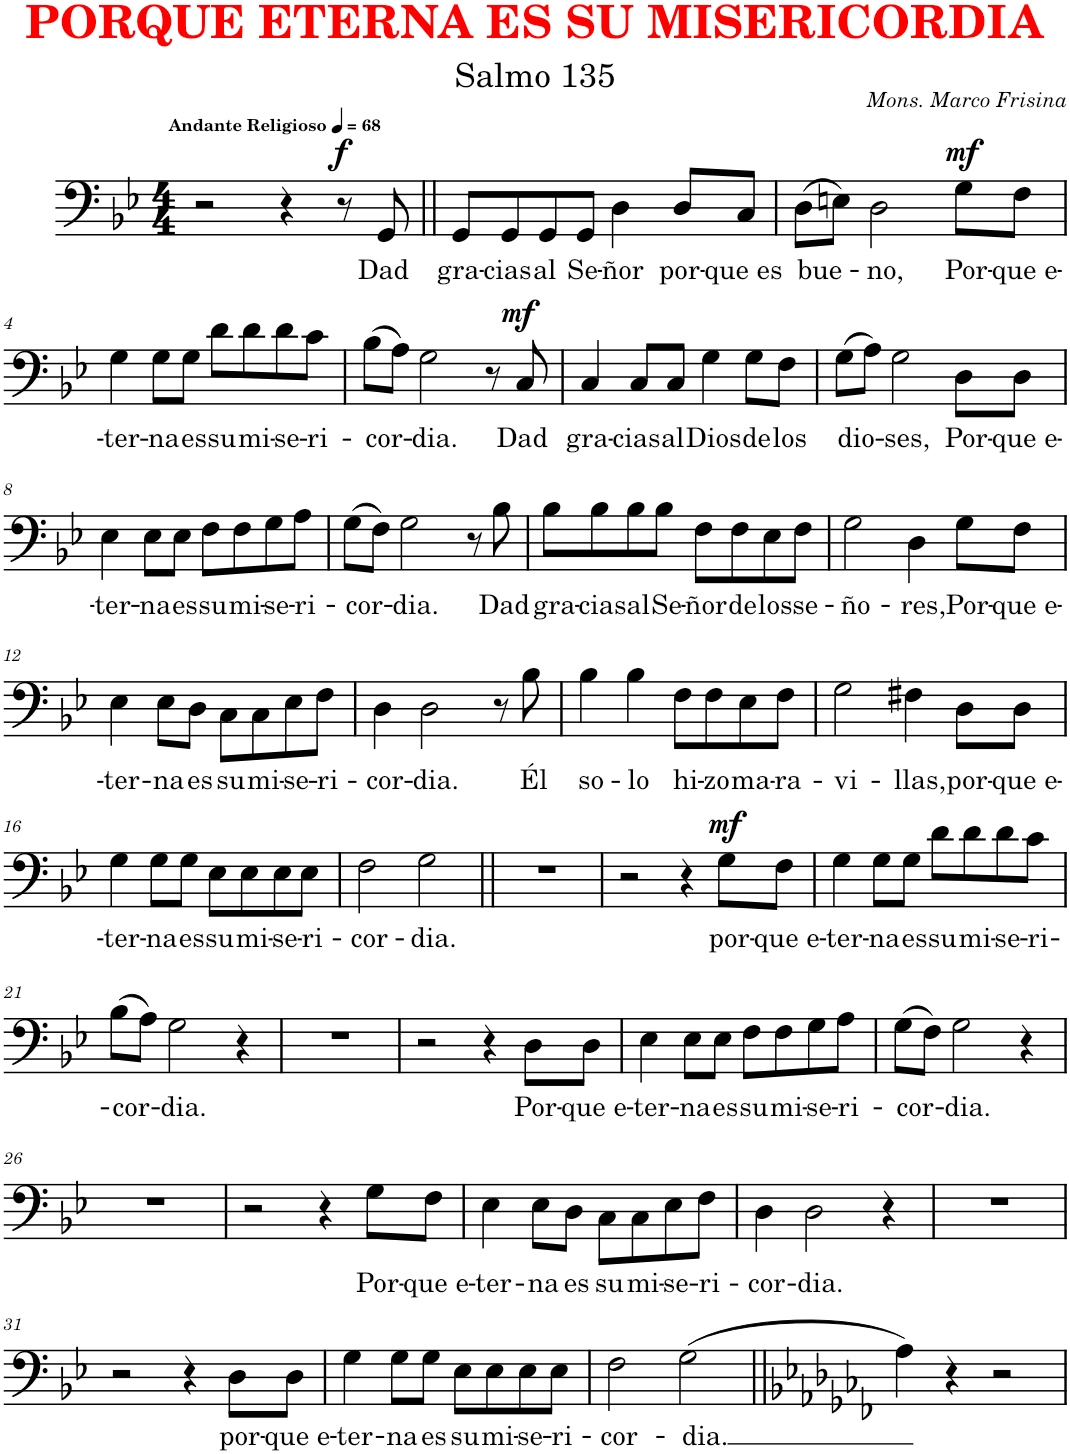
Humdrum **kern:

**kern	**kern	**kern	**text	**dynam	**kern	**text	**dynam	**kern	**text	**dynam	**kern	**text	**dynam	**kern	**text	**dynam	**kern	**text	**dynam	**kern	**text	**dynam
*part8	*part8	*part7	*part7	*part7	*part6	*part6	*part6	*part5	*part5	*part5	*part4	*part4	*part4	*part3	*part3	*part3	*part2	*part2	*part2	*part1	*part1	*part1
*staff9	*staff8	*staff7	*staff7	*staff7	*staff6	*staff6	*staff6	*staff5	*staff5	*staff5	*staff4	*staff4	*staff4	*staff3	*staff3	*staff3	*staff2	*staff2	*staff2	*staff1	*staff1	*staff1
*I"Órgano	*	*I"Bajo	*	*	*I"Bajo	*	*	*I"Tenor	*	*	*I"Alto	*	*	*I"Soprano	*	*	*I"Bajo Solista	*	*	*I"Tenor Solista	*	*
*	*	*I'B.	*	*	*I'B.	*	*	*I'T.	*	*	*I'A.	*	*	*I'S.	*	*	*I'BS.	*	*	*I'TS.	*	*
*stria5	*stria5	*stria5	*	*	*stria5	*	*	*stria5	*	*	*stria5	*	*	*stria5	*	*	*stria5	*	*	*stria5	*	*
*clefF4	*clefG2	*clefF4	*	*	*clefF4	*	*	*clefGv2	*	*	*clefG2	*	*	*clefG2	*	*	*clefF4	*	*	*clefGv2	*	*
*k[b-e-]	*k[b-e-]	*k[b-e-]	*	*	*k[b-e-]	*	*	*k[b-e-]	*	*	*k[b-e-]	*	*	*k[b-e-]	*	*	*k[b-e-]	*	*	*k[b-e-]	*	*
*M4/4	*M4/4	*M4/4	*	*	*M4/4	*	*	*M4/4	*	*	*M4/4	*	*	*M4/4	*	*	*M4/4	*	*	*M4/4	*	*
=1	=1	=1	=1	=1	=1	=1	=1	=1	=1	=1	=1	=1	=1	=1	=1	=1	=1	=1	=1	=1	=1	=1
[1GG [1D	[1G [1B-	2r	.	.	2r	.	.	1r	.	.	1r	.	.	1r	.	.	1r	.	.	1r	.	.
.	.	4r	.	.	4r	.	.	.	.	.	.	.	.	.	.	.	.	.	.	.	.	.
!	!	!	!	!LO:DY:b	!	!	!LO:DY:a	!	!	!	!	!	!	!	!	!	!	!	!	!	!	!
.	.	8r	.	f	8r	.	f	.	.	.	.	.	.	.	.	.	.	.	.	.	.	.
!	!	!	!	!	!	!LO:LY:b	!	!	!	!	!	!	!	!	!	!	!	!	!	!	!	!
.	.	8GG	Dad	.	8GG/	Dad	.	.	.	.	.	.	.	.	.	.	.	.	.	.	.	.
=2||	=2||	=2||	=2||	=2||	=2||	=2||	=2||	=2||	=2||	=2||	=2||	=2||	=2||	=2||	=2||	=2||	=2||	=2||	=2||	=2||	=2||	=2||
!	!	!	!	!	!	!LO:LY:b	!	!	!	!	!	!	!	!	!	!	!	!	!	!	!	!
1GG] 1D_	2G] 2B-]	8GG/L	gra-	.	8GG/L	gra-	.	1r	.	.	1r	.	.	1r	.	.	1r	.	.	1r	.	.
!	!	!	!	!	!	!LO:LY:b	!	!	!	!	!	!	!	!	!	!	!	!	!	!	!	!
.	.	8GG/J	-cias	.	8GG/	-cias	.	.	.	.	.	.	.	.	.	.	.	.	.	.	.	.
!	!	!	!	!	!	!LO:LY:b	!	!	!	!	!	!	!	!	!	!	!	!	!	!	!	!
.	.	8GG/L	al	.	8GG/	al	.	.	.	.	.	.	.	.	.	.	.	.	.	.	.	.
!	!	!	!	!	!	!LO:LY:b	!	!	!	!	!	!	!	!	!	!	!	!	!	!	!	!
.	.	8GG/J	Se-	.	8GG/J	Se-	.	.	.	.	.	.	.	.	.	.	.	.	.	.	.	.
!	!	!	!	!	!	!LO:LY:b	!	!	!	!	!	!	!	!	!	!	!	!	!	!	!	!
.	2B- 2d	4D	-ñor	.	4D\	-ñor	.	.	.	.	.	.	.	.	.	.	.	.	.	.	.	.
!	!	!	!	!	!	!LO:LY:b	!	!	!	!	!	!	!	!	!	!	!	!	!	!	!	!
.	.	8D/L	por-	.	8D/L	por-	.	.	.	.	.	.	.	.	.	.	.	.	.	.	.	.
!	!	!	!	!	!	!LO:LY:b	!	!	!	!	!	!	!	!	!	!	!	!	!	!	!	!
.	.	8C/J	-que es	.	8C/J	-que es	.	.	.	.	.	.	.	.	.	.	.	.	.	.	.	.
=3	=3	=3	=3	=3	=3	=3	=3	=3	=3	=3	=3	=3	=3	=3	=3	=3	=3	=3	=3	=3	=3	=3
*	*^	*	*	*	*	*	*	*	*	*	*	*	*	*	*	*	*	*	*	*	*	*
!	!	!	!	!	!	!	!LO:LY:b	!	!	!	!	!	!	!	!	!	!	!	!	!	!	!	!
1FF 1D_	1A 1d	2d	(8D\L	bue-	.	(8D\L	bue-	.	2r	.	.	2r	.	.	2r	.	.	1r	.	.	1r	.	.
.	.	.	8En\J)	.	.	8En\J)	.	.	.	.	.	.	.	.	.	.	.	.	.	.	.	.	.
!	!	!	!	!	!	!	!LO:LY:b	!	!	!	!	!	!	!	!	!	!	!	!	!	!	!	!
.	.	.	2D	-no,	.	2D\	-no,	.	.	.	.	.	.	.	.	.	.	.	.	.	.	.	.
.	.	2f	.	.	.	.	.	.	4r	.	.	4r	.	.	4r	.	.	.	.	.	.	.	.
!	!	!	!	!	!LO:DY:b	!	!LO:LY:b	!LO:DY:a	!	!	!LO:DY:b	!	!	!LO:DY:b	!	!	!LO:DY:b	!	!	!	!	!	!
.	.	.	8G\L	Por-	mf	8G\L	Por-	mf	8G/L	Por-	mf	8d/L	Por-	mf	8d/L	Por-	mf	.	.	.	.	.	.
!	!	!	!	!	!	!	!LO:LY:b	!	!	!	!	!	!	!	!	!	!	!	!	!	!	!	!
.	.	.	8F\J	-que e-	.	8F\J	-que e-	.	8F/J	-que e-	.	8c/J	-que e-	.	8c/J	-que e-	.	.	.	.	.	.	.
*	*v	*v	*	*	*	*	*	*	*	*	*	*	*	*	*	*	*	*	*	*	*	*	*
!!LO:LB:g=z
=4	=4	=4	=4	=4	=4	=4	=4	=4	=4	=4	=4	=4	=4	=4	=4	=4	=4	=4	=4	=4	=4	=4
!	!	!	!	!	!	!LO:LY:b	!	!	!	!	!	!	!	!	!	!	!	!	!	!	!	!
2GG 2D]	2B- 2d 2b-	4G	-ter-	.	4G\	-ter-	.	4G	-ter-	.	4B-	-ter-	.	4d	-ter-	.	1r	.	.	1r	.	.
!	!	!	!	!	!	!LO:LY:b	!	!	!	!	!	!	!	!	!	!	!	!	!	!	!	!
.	.	8G\L	-na	.	8G\L	-na	.	8G/L	-na	.	8B-/L	-na	.	8d/L	-na	.	.	.	.	.	.	.
!	!	!	!	!	!	!LO:LY:b	!	!	!	!	!	!	!	!	!	!	!	!	!	!	!	!
.	.	8G\J	es	.	8G\J	es	.	8G/J	es	.	8B-/J	es	.	8d/J	es	.	.	.	.	.	.	.
!	!	!	!	!	!	!LO:LY:b	!	!	!	!	!	!	!	!	!	!	!	!	!	!	!	!
2FF 2F	2c 2a	8d\L	su	.	8d\L	su	.	8F/L	su	.	8A/L	su	.	8f/L	su	.	.	.	.	.	.	.
!	!	!	!	!	!	!LO:LY:b	!	!	!	!	!	!	!	!	!	!	!	!	!	!	!	!
.	.	8d\J	mi-	.	8d\	mi-	.	8F/J	mi-	.	8B-/J	mi-	.	8g/J	mi-	.	.	.	.	.	.	.
!	!	!	!	!	!	!LO:LY:b	!	!	!	!	!	!	!	!	!	!	!	!	!	!	!	!
.	.	8d\L	-se-	.	8d\	-se-	.	8F/L	-se-	.	8c/L	-se-	.	8f/L	-se-	.	.	.	.	.	.	.
!	!	!	!	!	!	!LO:LY:b	!	!	!	!	!	!	!	!	!	!	!	!	!	!	!	!
.	.	8c\J	-ri-	.	8c\J	-ri-	.	8F/J	-ri-	.	8A/J	-ri-	.	8c/J	-ri-	.	.	.	.	.	.	.
=5	=5	=5	=5	=5	=5	=5	=5	=5	=5	=5	=5	=5	=5	=5	=5	=5	=5	=5	=5	=5	=5	=5
!	!	!	!	!	!	!LO:LY:b	!	!	!	!	!	!	!	!	!	!	!	!	!	!	!	!
1GG 1D	1B- [1g	(8B-\L	-cor-	.	(8B-\L	-cor-	.	4G	-cor-	.	4B-	-cor-	.	4d	-cor-	.	1r	.	.	1r	.	.
.	.	8A\J)	.	.	8A\J)	.	.	.	.	.	.	.	.	.	.	.	.	.	.	.	.	.
!	!	!	!	!	!	!LO:LY:b	!	!	!	!	!	!	!	!	!	!	!	!	!	!	!	!
.	.	2G	-dia.	.	2G\	-dia.	.	2G	-dia.	.	2B-	-dia.	.	2d	-dia.	.	.	.	.	.	.	.
.	.	8r	.	.	8r	.	.	8r	.	.	4r	.	.	4r	.	.	.	.	.	.	.	.
!	!	!	!	!LO:DY:b	!	!LO:LY:b	!LO:DY:a	!	!	!LO:DY:b	!	!	!	!	!	!	!	!	!	!	!	!
.	.	8C	Dad	mf	8C/	Dad	mf	8C	Dad	mf	.	.	.	.	.	.	.	.	.	.	.	.
=6	=6	=6	=6	=6	=6	=6	=6	=6	=6	=6	=6	=6	=6	=6	=6	=6	=6	=6	=6	=6	=6	=6
*^	*^	*	*	*	*	*	*	*	*	*	*	*	*	*	*	*	*	*	*	*	*	*
!	!	!	!	!	!	!	!	!LO:LY:b	!	!	!	!	!	!	!	!	!	!	!	!	!	!	!	!
1C	2E-	1g_	2c	4C	gra-	.	4C/	gra-	.	4C	gra-	.	1r	.	.	1r	.	.	1r	.	.	1r	.	.
!	!	!	!	!	!	!	!	!LO:LY:b	!	!	!	!	!	!	!	!	!	!	!	!	!	!	!	!
.	.	.	.	8C/L	-cias	.	8C/L	-cias	.	8C/L	-cias	.	.	.	.	.	.	.	.	.	.	.	.	.
!	!	!	!	!	!	!	!	!LO:LY:b	!	!	!	!	!	!	!	!	!	!	!	!	!	!	!	!
.	.	.	.	8C/J	al	.	8C/J	al	.	8C/J	al	.	.	.	.	.	.	.	.	.	.	.	.	.
!	!	!	!	!	!	!	!	!LO:LY:b	!	!	!	!	!	!	!	!	!	!	!	!	!	!	!	!
.	[2G	.	2e-	4G	Dios	.	4G\	Dios	.	4G	Dios	.	.	.	.	.	.	.	.	.	.	.	.	.
!	!	!	!	!	!	!	!	!LO:LY:b	!	!	!	!	!	!	!	!	!	!	!	!	!	!	!	!
.	.	.	.	8G\L	de	.	8G\L	de	.	8G/L	de	.	.	.	.	.	.	.	.	.	.	.	.	.
!	!	!	!	!	!	!	!	!LO:LY:b	!	!	!	!	!	!	!	!	!	!	!	!	!	!	!	!
.	.	.	.	8F\J	los	.	8F\J	los	.	8F/J	los	.	.	.	.	.	.	.	.	.	.	.	.	.
=7	=7	=7	=7	=7	=7	=7	=7	=7	=7	=7	=7	=7	=7	=7	=7	=7	=7	=7	=7	=7	=7	=7	=7	=7
!	!	!	!	!	!	!	!	!LO:LY:b	!	!	!	!	!	!	!	!	!	!	!	!	!	!	!	!
2.G]	2BB-	1g_	2d	(8G\L	dio-	.	(8G\L	dio-	.	(8G/L	dio-	.	2r	.	.	2r	.	.	1r	.	.	1r	.	.
.	.	.	.	8A\J)	.	.	8A\J)	.	.	8A/J)	.	.	.	.	.	.	.	.	.	.	.	.	.	.
!	!	!	!	!	!	!	!	!LO:LY:b	!	!	!	!	!	!	!	!	!	!	!	!	!	!	!	!
.	.	.	.	2G	-ses,	.	2G\	-ses,	.	2G	-ses,	.	.	.	.	.	.	.	.	.	.	.	.	.
.	4GG	.	[2B-	.	.	.	.	.	.	.	.	.	4r	.	.	4r	.	.	.	.	.	.	.	.
!	!	!	!	!	!	!	!	!LO:LY:b	!	!	!	!	!	!	!	!	!	!	!	!	!	!	!	!
4F	4FF	.	.	8D\L	Por-	.	8D\L	Por-	.	8G/L	por-	.	8g/L	por-	.	8g/L	por-	.	.	.	.	.	.	.
!	!	!	!	!	!	!	!	!LO:LY:b	!	!	!	!	!	!	!	!	!	!	!	!	!	!	!	!
.	.	.	.	8D\J	-que e-	.	8D\J	-que e-	.	8F/J	-que e-	.	8f/J	-que e-	.	8f/J	-que e-	.	.	.	.	.	.	.
*v	*v	*	*	*	*	*	*	*	*	*	*	*	*	*	*	*	*	*	*	*	*	*	*	*
*	*v	*v	*	*	*	*	*	*	*	*	*	*	*	*	*	*	*	*	*	*	*	*	*
!!LO:LB:g=z
=8	=8	=8	=8	=8	=8	=8	=8	=8	=8	=8	=8	=8	=8	=8	=8	=8	=8	=8	=8	=8	=8	=8
!	!	!	!	!	!	!LO:LY:b	!	!	!	!	!	!	!	!	!	!	!	!	!	!	!	!
2EE- 2E-	2B-] 2e- 2g]	4E-	-ter-	.	4E-\	-ter-	.	4G	-ter-	.	4e-	-ter-	.	4g	-ter-	.	1r	.	.	1r	.	.
!	!	!	!	!	!	!LO:LY:b	!	!	!	!	!	!	!	!	!	!	!	!	!	!	!	!
.	.	8E-\L	-na	.	8E-\L	-na	.	8G/L	-na	.	8e-/L	-na	.	8g/L	-na	.	.	.	.	.	.	.
!	!	!	!	!	!	!LO:LY:b	!	!	!	!	!	!	!	!	!	!	!	!	!	!	!	!
.	.	8E-\J	es	.	8E-\J	es	.	8G/J	es	.	8e-/J	es	.	8g/J	es	.	.	.	.	.	.	.
!	!	!	!	!	!	!LO:LY:b	!	!	!	!	!	!	!	!	!	!	!	!	!	!	!	!
4FF 4F	2A 2c 2f	8F\L	su	.	8F\L	su	.	8B-/L	su	.	8d/L	su	.	8b-/L	su	.	.	.	.	.	.	.
!	!	!	!	!	!	!LO:LY:b	!	!	!	!	!	!	!	!	!	!	!	!	!	!	!	!
.	.	8F\J	mi-	.	8F\	mi-	.	8A/J	mi-	.	8c/J	mi-	.	8a/J	mi-	.	.	.	.	.	.	.
!	!	!	!	!	!	!LO:LY:b	!	!	!	!	!	!	!	!	!	!	!	!	!	!	!	!
4AA 4A	.	8G\L	-se-	.	8G\	-se-	.	8G/L	-se-	.	8B-/L	-se-	.	8g/L	-se-	.	.	.	.	.	.	.
!	!	!	!	!	!	!LO:LY:b	!	!	!	!	!	!	!	!	!	!	!	!	!	!	!	!
.	.	8A\J	-ri-	.	8A\J	-ri-	.	8F/J	-ri-	.	8c/J	-ri-	.	8f/J	-ri-	.	.	.	.	.	.	.
=9	=9	=9	=9	=9	=9	=9	=9	=9	=9	=9	=9	=9	=9	=9	=9	=9	=9	=9	=9	=9	=9	=9
*	*^	*	*	*	*	*	*	*	*	*	*	*	*	*	*	*	*	*	*	*	*	*
!	!	!	!	!	!	!	!LO:LY:b	!	!	!	!	!	!	!	!	!	!	!	!	!	!	!	!
1GG 1G	1d 1g	2c	(8G\L	-cor-	.	(8G\L	-cor-	.	4G	-cor-	.	4d	-cor-	.	4g	-cor-	.	1r	.	.	1r	.	.
.	.	.	8F\J)	.	.	8F\J)	.	.	.	.	.	.	.	.	.	.	.	.	.	.	.	.	.
!	!	!	!	!	!	!	!LO:LY:b	!	!	!	!	!	!	!	!	!	!	!	!	!	!	!	!
.	.	.	2G	-dia.	.	2G\	-dia.	.	2G	-dia.	.	2d	-dia.	.	2g	-dia.	.	.	.	.	.	.	.
.	.	2B-	.	.	.	.	.	.	.	.	.	.	.	.	.	.	.	.	.	.	.	.	.
.	.	.	8r	.	.	8r	.	.	8r	.	.	4r	.	.	4r	.	.	.	.	.	.	.	.
!	!	!	!	!	!	!	!LO:LY:b	!	!	!	!	!	!	!	!	!	!	!	!	!	!	!	!
.	.	.	8B-	Dad	.	8B-\	Dad	.	8B-	Dad	.	.	.	.	.	.	.	.	.	.	.	.	.
=10	=10	=10	=10	=10	=10	=10	=10	=10	=10	=10	=10	=10	=10	=10	=10	=10	=10	=10	=10	=10	=10	=10	=10
*^	*	*	*	*	*	*	*	*	*	*	*	*	*	*	*	*	*	*	*	*	*	*	*
!	!	!	!	!	!	!	!	!LO:LY:b	!	!	!	!	!	!	!	!	!	!	!	!	!	!	!	!
[2F	2BB-	2d	2b-	8B-\L	gra-	.	8B-\L	gra-	.	8B-\L	gra-	.	1r	.	.	1r	.	.	1r	.	.	1r	.	.
!	!	!	!	!	!	!	!	!LO:LY:b	!	!	!	!	!	!	!	!	!	!	!	!	!	!	!	!
.	.	.	.	8B-\J	-cias	.	8B-\	-cias	.	8B-\J	-cias	.	.	.	.	.	.	.	.	.	.	.	.	.
!	!	!	!	!	!	!	!	!LO:LY:b	!	!	!	!	!	!	!	!	!	!	!	!	!	!	!	!
.	.	.	.	8B-\L	al	.	8B-\	al	.	8B-\L	al	.	.	.	.	.	.	.	.	.	.	.	.	.
!	!	!	!	!	!	!	!	!LO:LY:b	!	!	!	!	!	!	!	!	!	!	!	!	!	!	!	!
.	.	.	.	8B-\J	Se-	.	8B-\J	Se-	.	8B-\J	Se-	.	.	.	.	.	.	.	.	.	.	.	.	.
!	!	!	!	!	!	!	!	!LO:LY:b	!	!	!	!	!	!	!	!	!	!	!	!	!	!	!	!
2F]	4AA	2c 2f	4cc	8F\L	-ñor	.	8F\L	-ñor	.	8F/L	-ñor	.	.	.	.	.	.	.	.	.	.	.	.	.
!	!	!	!	!	!	!	!	!LO:LY:b	!	!	!	!	!	!	!	!	!	!	!	!	!	!	!	!
.	.	.	.	8F\J	de	.	8F\	de	.	8F/J	de	.	.	.	.	.	.	.	.	.	.	.	.	.
!	!	!	!	!	!	!	!	!LO:LY:b	!	!	!	!	!	!	!	!	!	!	!	!	!	!	!	!
.	8GG/L	.	4a	8E-\L	los	.	8E-\	los	.	8E-/L	los	.	.	.	.	.	.	.	.	.	.	.	.	.
!	!	!	!	!	!	!	!	!LO:LY:b	!	!	!	!	!	!	!	!	!	!	!	!	!	!	!	!
.	8FF/J	.	.	8F\J	se-	.	8F\J	se-	.	8F/J	se-	.	.	.	.	.	.	.	.	.	.	.	.	.
=11	=11	=11	=11	=11	=11	=11	=11	=11	=11	=11	=11	=11	=11	=11	=11	=11	=11	=11	=11	=11	=11	=11	=11	=11
!	!	!	!	!	!	!	!	!LO:LY:b	!	!	!	!	!	!	!	!	!	!	!	!	!	!	!	!
2E-	2EE-	[1g [1b-	2e-	2G	-ño-	.	2G\	-ño-	.	2G	-ño-	.	2r	.	.	2r	.	.	1r	.	.	1r	.	.
!	!	!	!	!	!	!	!	!LO:LY:b	!	!	!	!	!	!	!	!	!	!	!	!	!	!	!	!
2D	4GG	.	2d	4D	-res,	.	4D\	-res,	.	4D	-res,	.	4r	.	.	4r	.	.	.	.	.	.	.	.
!	!	!	!	!	!	!	!	!LO:LY:b	!	!	!	!	!	!	!	!	!	!	!	!	!	!	!	!
.	4FF	.	.	8G\L	Por-	.	8G\L	Por-	.	8G/L	por-	.	8g/L	por-	.	8g/L	por-	.	.	.	.	.	.	.
!	!	!	!	!	!	!	!	!LO:LY:b	!	!	!	!	!	!	!	!	!	!	!	!	!	!	!	!
.	.	.	.	8F\J	-que e-	.	8F\J	-que e-	.	8A/J	-que e-	.	8f/J	-que e-	.	8a/J	-que e-	.	.	.	.	.	.	.
*v	*v	*	*	*	*	*	*	*	*	*	*	*	*	*	*	*	*	*	*	*	*	*	*	*
*	*v	*v	*	*	*	*	*	*	*	*	*	*	*	*	*	*	*	*	*	*	*	*	*
!!LO:LB:g=z
=12	=12	=12	=12	=12	=12	=12	=12	=12	=12	=12	=12	=12	=12	=12	=12	=12	=12	=12	=12	=12	=12	=12
!	!	!	!	!	!	!LO:LY:b	!	!	!	!	!	!	!	!	!	!	!	!	!	!	!	!
4.EE- 4.E-	2e- 2g_ 2b-]	4E-	-ter-	.	4E-\	-ter-	.	4B-	-ter-	.	4g	-ter-	.	4b-	-ter-	.	1r	.	.	1r	.	.
!	!	!	!	!	!	!LO:LY:b	!	!	!	!	!	!	!	!	!	!	!	!	!	!	!	!
.	.	8E-\L	-na	.	8E-\L	-na	.	8B-\L	-na	.	8g/L	-na	.	8b-\L	-na	.	.	.	.	.	.	.
!	!	!	!	!	!	!LO:LY:b	!	!	!	!	!	!	!	!	!	!	!	!	!	!	!	!
8DD 8D	.	8D\J	es	.	8D\J	es	.	8B-\J	es	.	8f/J	es	.	8b-\J	es	.	.	.	.	.	.	.
!	!	!	!	!	!	!LO:LY:b	!	!	!	!	!	!	!	!	!	!	!	!	!	!	!	!
4CC 4C	2en 2g] 2cc	8C/L	su	.	8C\L	su	.	8c\L	su	.	8en/L	su	.	8cc\L	su	.	.	.	.	.	.	.
!	!	!	!	!	!	!LO:LY:b	!	!	!	!	!	!	!	!	!	!	!	!	!	!	!	!
.	.	8C/J	mi-	.	8C\	mi-	.	8d\J	mi-	.	8d/J	mi-	.	8dd\J	mi-	.	.	.	.	.	.	.
!	!	!	!	!	!	!LO:LY:b	!	!	!	!	!	!	!	!	!	!	!	!	!	!	!	!
8DD/ 8D/L	.	8E-\L	-se-	.	8E-\	-se-	.	8c/L	-se-	.	8e-X/L	-se-	.	8cc/L	-se-	.	.	.	.	.	.	.
!	!	!	!	!	!	!LO:LY:b	!	!	!	!	!	!	!	!	!	!	!	!	!	!	!	!
8EEn/ 8En/J	.	8F\J	-ri-	.	8F\J	-ri-	.	8G/J	-ri-	.	8f/J	-ri-	.	8g/J	-ri-	.	.	.	.	.	.	.
=13	=13	=13	=13	=13	=13	=13	=13	=13	=13	=13	=13	=13	=13	=13	=13	=13	=13	=13	=13	=13	=13	=13
*^	*	*	*	*	*	*	*	*	*	*	*	*	*	*	*	*	*	*	*	*	*	*
!	!	!	!	!	!	!	!LO:LY:b	!	!	!	!	!	!	!	!	!	!	!	!	!	!	!	!
1D	2DD	1f#X 1a 1dd	4D	-cor-	.	4D\	-cor-	.	4A	-cor-	.	4g-X	-cor-	.	4a	-cor-	.	1r	.	.	1r	.	.
!	!	!	!	!	!	!	!LO:LY:b	!	!	!	!	!	!	!	!	!	!	!	!	!	!	!	!
.	.	.	2D	-dia.	.	2D\	-dia.	.	2A	-dia.	.	2g-	-dia.	.	2a	-dia.	.	.	.	.	.	.	.
.	2C	.	.	.	.	.	.	.	.	.	.	.	.	.	.	.	.	.	.	.	.	.	.
.	.	.	8r	.	.	8r	.	.	8r	.	.	4r	.	.	8r	.	.	.	.	.	.	.	.
!	!	!	!	!	!	!	!LO:LY:b	!	!	!	!	!	!	!	!	!	!	!	!	!	!	!	!
.	.	.	8B-	Él	.	8B-\	Él	.	8B-	Él	.	.	.	.	8r	.	.	.	.	.	.	.	.
=14	=14	=14	=14	=14	=14	=14	=14	=14	=14	=14	=14	=14	=14	=14	=14	=14	=14	=14	=14	=14	=14	=14	=14
!	!	!	!	!	!	!	!LO:LY:b	!	!	!	!	!	!	!	!	!	!	!	!	!	!	!	!
[2F	2BB-	2f 2b- 2dd	4B-	so-	.	4B-\	so-	.	4B-	so-	.	1r	.	.	1r	.	.	1r	.	.	1r	.	.
!	!	!	!	!	!	!	!LO:LY:b	!	!	!	!	!	!	!	!	!	!	!	!	!	!	!	!
.	.	.	4B-	-lo	.	4B-\	-lo	.	4B-	-lo	.	.	.	.	.	.	.	.	.	.	.	.	.
!	!	!	!	!	!	!	!LO:LY:b	!	!	!	!	!	!	!	!	!	!	!	!	!	!	!	!
2F]	4AA	2f 2cc	8F\L	hi-	.	8F\L	hi-	.	8F/L	hi-	.	.	.	.	.	.	.	.	.	.	.	.	.
!	!	!	!	!	!	!	!LO:LY:b	!	!	!	!	!	!	!	!	!	!	!	!	!	!	!	!
.	.	.	8F\J	-zo	.	8F\	-zo	.	8F/J	-zo	.	.	.	.	.	.	.	.	.	.	.	.	.
!	!	!	!	!	!	!	!LO:LY:b	!	!	!	!	!	!	!	!	!	!	!	!	!	!	!	!
.	8GG/L	.	8E-\L	ma-	.	8E-\	ma-	.	8E-/L	ma-	.	.	.	.	.	.	.	.	.	.	.	.	.
!	!	!	!	!	!	!	!LO:LY:b	!	!	!	!	!	!	!	!	!	!	!	!	!	!	!	!
.	8FF/J	.	8F\J	-ra-	.	8F\J	-ra-	.	8F/J	-ra-	.	.	.	.	.	.	.	.	.	.	.	.	.
=15	=15	=15	=15	=15	=15	=15	=15	=15	=15	=15	=15	=15	=15	=15	=15	=15	=15	=15	=15	=15	=15	=15	=15
*	*	*^	*	*	*	*	*	*	*	*	*	*	*	*	*	*	*	*	*	*	*	*	*
!	!	!	!	!	!	!	!	!LO:LY:b	!	!	!	!	!	!	!	!	!	!	!	!	!	!	!	!
*v	*v	*	*	*	*	*	*	*	*	*	*	*	*	*	*	*	*	*	*	*	*	*	*	*
2EE- 2E-	2g	4ee-	2G	-vi-	.	2G\	-vi-	.	2G	-vi-	.	2r	.	.	2r	.	.	1r	.	.	1r	.	.
.	.	8b-/L	.	.	.	.	.	.	.	.	.	.	.	.	.	.	.	.	.	.	.	.	.
.	.	8g/J	.	.	.	.	.	.	.	.	.	.	.	.	.	.	.	.	.	.	.	.	.
!	!	!	!	!	!	!	!LO:LY:b	!	!	!	!	!	!	!	!	!	!	!	!	!	!	!	!
2DD [2D	2f#X	2a	4F#X	-llas,	.	4F#X\	-llas,	.	4F#X	-llas,	.	4r	.	.	4r	.	.	.	.	.	.	.	.
!	!	!	!	!	!	!	!LO:LY:b	!	!	!	!	!	!	!	!	!	!	!	!	!	!	!	!
.	.	.	8D\L	por-	.	8D\L	por-	.	8G/L	por-	.	8en/L	por-	.	8g/L	por-	.	.	.	.	.	.	.
!	!	!	!	!	!	!	!LO:LY:b	!	!	!	!	!	!	!	!	!	!	!	!	!	!	!	!
.	.	.	8D\J	-que e-	.	8D\J	-que e-	.	8A/J	-que e-	.	8g/J	-que e-	.	8a/J	-que e-	.	.	.	.	.	.	.
*	*v	*v	*	*	*	*	*	*	*	*	*	*	*	*	*	*	*	*	*	*	*	*	*
!!LO:LB:g=z
=16	=16	=16	=16	=16	=16	=16	=16	=16	=16	=16	=16	=16	=16	=16	=16	=16	=16	=16	=16	=16	=16	=16
!	!	!	!	!	!	!LO:LY:b	!	!	!	!	!	!	!	!	!	!	!	!	!	!	!	!
2GG 2D]	2d 2g 2b-	4G	-ter-	.	4G\	-ter-	.	4B-	-ter-	.	4g	-ter-	.	4b-	-ter-	.	1r	.	.	1r	.	.
!	!	!	!	!	!	!LO:LY:b	!	!	!	!	!	!	!	!	!	!	!	!	!	!	!	!
.	.	8G\L	-na	.	8G\L	-na	.	8B-\L	-na	.	8g/L	-na	.	8b-\L	-na	.	.	.	.	.	.	.
!	!	!	!	!	!	!LO:LY:b	!	!	!	!	!	!	!	!	!	!	!	!	!	!	!	!
.	.	8G\J	es	.	8G\J	es	.	8B-\J	es	.	8f/J	es	.	8b-\J	es	.	.	.	.	.	.	.
!	!	!	!	!	!	!LO:LY:b	!	!	!	!	!	!	!	!	!	!	!	!	!	!	!	!
2EE- 2C	2e- 2g 2cc	8E-\L	su	.	8E-\L	su	.	8c\L	su	.	8e-/L	su	.	8cc\L	su	.	.	.	.	.	.	.
!	!	!	!	!	!	!LO:LY:b	!	!	!	!	!	!	!	!	!	!	!	!	!	!	!	!
.	.	8E-\J	mi-	.	8E-\	mi-	.	8c\J	mi-	.	8d/J	mi-	.	8b-\J	mi-	.	.	.	.	.	.	.
!	!	!	!	!	!	!LO:LY:b	!	!	!	!	!	!	!	!	!	!	!	!	!	!	!	!
.	.	8E-\L	-se-	.	8E-\	-se-	.	8c\L	-se-	.	8c/L	-se-	.	8a/L	-se-	.	.	.	.	.	.	.
!	!	!	!	!	!	!LO:LY:b	!	!	!	!	!	!	!	!	!	!	!	!	!	!	!	!
.	.	8E-\J	-ri-	.	8E-\J	-ri-	.	8c\J	-ri-	.	8B-/J	-ri-	.	8g/J	-ri-	.	.	.	.	.	.	.
=17	=17	=17	=17	=17	=17	=17	=17	=17	=17	=17	=17	=17	=17	=17	=17	=17	=17	=17	=17	=17	=17	=17
*^	*	*	*	*	*	*	*	*	*	*	*	*	*	*	*	*	*	*	*	*	*	*
!	!	!	!	!	!	!	!LO:LY:b	!	!	!	!	!	!	!	!	!	!	!	!	!	!	!	!
1D	2FF	[2d 2f 2cc	2F	-cor-	.	2F\	-cor-	.	2c	-cor-	.	2c	-cor-	.	2a	-cor-	.	2r	.	.	1r	.	.
!	!	!	!	!	!	!	!LO:LY:b	!	!	!	!	!	!	!	!	!	!	!	!	!	!	!	!
.	2GG	2d] 2g 2b-	2G	-dia.	.	2G\	-dia.	.	2B-	-dia.	.	2d	-dia.	.	2g	-dia.	.	4r	.	.	.	.	.
!	!	!	!	!	!	!	!	!	!	!	!	!	!	!	!	!	!	!	!	!LO:DY:b	!	!	!
.	.	.	.	.	.	.	.	.	.	.	.	.	.	.	.	.	.	8r	.	f	.	.	.
.	.	.	.	.	.	.	.	.	.	.	.	.	.	.	.	.	.	8GG	Él	.	.	.	.
*v	*v	*	*	*	*	*	*	*	*	*	*	*	*	*	*	*	*	*	*	*	*	*	*
=18||	=18||	=18||	=18||	=18||	=18||	=18||	=18||	=18||	=18||	=18||	=18||	=18||	=18||	=18||	=18||	=18||	=18||	=18||	=18||	=18||	=18||	=18||
1GG [1D	2G 2B-	1r	.	.	1r	.	.	1r	.	.	1r	.	.	1r	.	.	4GG	hi-	.	1r	.	.
.	.	.	.	.	.	.	.	.	.	.	.	.	.	.	.	.	8GG/L	-zo	.	.	.	.
.	.	.	.	.	.	.	.	.	.	.	.	.	.	.	.	.	8GG/J	los	.	.	.	.
.	2B- 2d	.	.	.	.	.	.	.	.	.	.	.	.	.	.	.	8D\L	cie-	.	.	.	.
.	.	.	.	.	.	.	.	.	.	.	.	.	.	.	.	.	8D\J	-los	.	.	.	.
.	.	.	.	.	.	.	.	.	.	.	.	.	.	.	.	.	8D/L	sa-	.	.	.	.
.	.	.	.	.	.	.	.	.	.	.	.	.	.	.	.	.	8C/J	-bia-	.	.	.	.
=19	=19	=19	=19	=19	=19	=19	=19	=19	=19	=19	=19	=19	=19	=19	=19	=19	=19	=19	=19	=19	=19	=19
*	*^	*	*	*	*	*	*	*	*	*	*	*	*	*	*	*	*	*	*	*	*	*
1FF 1D_	1A 1d	2d	2r	.	.	2r	.	.	2r	.	.	2r	.	.	2r	.	.	(8D\L	-men	.	1r	.	.
.	.	.	.	.	.	.	.	.	.	.	.	.	.	.	.	.	.	8En\J)	.	.	.	.	.
.	.	.	.	.	.	.	.	.	.	.	.	.	.	.	.	.	.	2D	te,	.	.	.	.
.	.	2f	4r	.	.	4r	.	.	4r	.	.	4r	.	.	4r	.	.	.	.	.	.	.	.
!	!	!	!	!	!LO:DY:b	!	!LO:LY:b	!LO:DY:a	!	!	!LO:DY:b	!	!	!LO:DY:b	!	!	!LO:DY:b	!	!	!	!	!	!
.	.	.	8G\L	por-	mf	8G\L	por-	mf	8G/L	por-	mf	8d/L	por-	mf	8d/L	por-	mf	4r	.	.	.	.	.
!	!	!	!	!	!	!	!LO:LY:b	!	!	!	!	!	!	!	!	!	!	!	!	!	!	!	!
.	.	.	8F\J	-que e-	.	8F\J	-que e-	.	8F/J	-que e-	.	8c/J	-que e-	.	8c/J	-que e-	.	.	.	.	.	.	.
*	*v	*v	*	*	*	*	*	*	*	*	*	*	*	*	*	*	*	*	*	*	*	*	*
=20	=20	=20	=20	=20	=20	=20	=20	=20	=20	=20	=20	=20	=20	=20	=20	=20	=20	=20	=20	=20	=20	=20
!	!	!	!	!	!	!LO:LY:b	!	!	!	!	!	!	!	!	!	!	!	!	!	!	!	!
2GG 2D]	2B- 2d 2b-	4G	-ter-	.	4G\	-ter-	.	4G	-ter-	.	4B-	-ter-	.	4d	-ter-	.	1r	.	.	1r	.	.
!	!	!	!	!	!	!LO:LY:b	!	!	!	!	!	!	!	!	!	!	!	!	!	!	!	!
.	.	8G\L	-na	.	8G\L	-na	.	8G/L	-na	.	8B-/L	-na	.	8d/L	-na	.	.	.	.	.	.	.
!	!	!	!	!	!	!LO:LY:b	!	!	!	!	!	!	!	!	!	!	!	!	!	!	!	!
.	.	8G\J	es	.	8G\J	es	.	8G/J	es	.	8B-/J	es	.	8d/J	es	.	.	.	.	.	.	.
!	!	!	!	!	!	!LO:LY:b	!	!	!	!	!	!	!	!	!	!	!	!	!	!	!	!
2FF 2F	2c 2a	8d\L	su	.	8d\L	su	.	8F/L	su	.	8A/L	su	.	8f/L	su	.	.	.	.	.	.	.
!	!	!	!	!	!	!LO:LY:b	!	!	!	!	!	!	!	!	!	!	!	!	!	!	!	!
.	.	8d\J	mi-	.	8d\	mi-	.	8F/J	mi-	.	8B-/J	mi-	.	8g/J	mi-	.	.	.	.	.	.	.
!	!	!	!	!	!	!LO:LY:b	!	!	!	!	!	!	!	!	!	!	!	!	!	!	!	!
.	.	8d\L	-se-	.	8d\	-se-	.	8F/L	-se-	.	8c/L	-se-	.	8f/L	-se-	.	.	.	.	.	.	.
!	!	!	!	!	!	!LO:LY:b	!	!	!	!	!	!	!	!	!	!	!	!	!	!	!	!
.	.	8c\J	-ri-	.	8c\J	-ri-	.	8F/J	-ri-	.	8A/J	-ri-	.	8c/J	-ri-	.	.	.	.	.	.	.
!!LO:LB:g=z
=21	=21	=21	=21	=21	=21	=21	=21	=21	=21	=21	=21	=21	=21	=21	=21	=21	=21	=21	=21	=21	=21	=21
!	!	!	!	!	!	!LO:LY:b	!	!	!	!	!	!	!	!	!	!	!	!	!	!	!	!
1GG 1D	1B- [1g	(8B-\L	-cor-	.	(8B-\L	-cor-	.	4G	-cor-	.	4B-	-cor-	.	4d	-cor-	.	2r	.	.	1r	.	.
.	.	8A\J)	.	.	8A\J)	.	.	.	.	.	.	.	.	.	.	.	.	.	.	.	.	.
!	!	!	!	!	!	!LO:LY:b	!	!	!	!	!	!	!	!	!	!	!	!	!	!	!	!
.	.	2G	-dia.	.	2G\	-dia.	.	2G	-dia.	.	2B-	-dia.	.	2d	-dia.	.	.	.	.	.	.	.
.	.	.	.	.	.	.	.	.	.	.	.	.	.	.	.	.	4r	.	.	.	.	.
.	.	4r	.	.	4r	.	.	4r	.	.	4r	.	.	4r	.	.	8r	.	.	.	.	.
!	!	!	!	!	!	!	!	!	!	!	!	!	!	!	!	!	!	!	!LO:DY:b	!	!	!
.	.	.	.	.	.	.	.	.	.	.	.	.	.	.	.	.	8C	Él	mf	.	.	.
=22	=22	=22	=22	=22	=22	=22	=22	=22	=22	=22	=22	=22	=22	=22	=22	=22	=22	=22	=22	=22	=22	=22
*^	*^	*	*	*	*	*	*	*	*	*	*	*	*	*	*	*	*	*	*	*	*	*
1C	2E-	1g_	2c	1r	.	.	1r	.	.	1r	.	.	1r	.	.	1r	.	.	4C	pu-	.	1r	.	.
.	.	.	.	.	.	.	.	.	.	.	.	.	.	.	.	.	.	.	8C/L	-so a	.	.	.	.
.	.	.	.	.	.	.	.	.	.	.	.	.	.	.	.	.	.	.	8C/J	la	.	.	.	.
.	[2G	.	2e-	.	.	.	.	.	.	.	.	.	.	.	.	.	.	.	8G\L	tie-	.	.	.	.
.	.	.	.	.	.	.	.	.	.	.	.	.	.	.	.	.	.	.	8G\J	-rra	.	.	.	.
.	.	.	.	.	.	.	.	.	.	.	.	.	.	.	.	.	.	.	8G\L	so-	.	.	.	.
.	.	.	.	.	.	.	.	.	.	.	.	.	.	.	.	.	.	.	8F\J	-bre el	.	.	.	.
=23	=23	=23	=23	=23	=23	=23	=23	=23	=23	=23	=23	=23	=23	=23	=23	=23	=23	=23	=23	=23	=23	=23	=23	=23
2.G]	2BB-	1g_	2d	2r	.	.	2r	.	.	2r	.	.	2r	.	.	2r	.	.	(8G\L	-a	.	1r	.	.
.	.	.	.	.	.	.	.	.	.	.	.	.	.	.	.	.	.	.	8A\J)	.	.	.	.	.
.	.	.	.	.	.	.	.	.	.	.	.	.	.	.	.	.	.	.	2G	gua,	.	.	.	.
.	4GG	.	[2B-	4r	.	.	4r	.	.	4r	.	.	4r	.	.	4r	.	.	.	.	.	.	.	.
!	!	!	!	!	!	!	!	!LO:LY:b	!	!	!	!	!	!	!	!	!	!	!	!	!	!	!	!
4F	4FF	.	.	8D\L	Por-	.	8D\L	Por-	.	8G/L	Por-	.	8g/L	por-	.	8g/L	por-	.	4r	.	.	.	.	.
!	!	!	!	!	!	!	!	!LO:LY:b	!	!	!	!	!	!	!	!	!	!	!	!	!	!	!	!
.	.	.	.	8D\J	-que e-	.	8D\J	-que e-	.	8F/J	-que e-	.	8f/J	-que e-	.	8f/J	-que e-	.	.	.	.	.	.	.
*v	*v	*	*	*	*	*	*	*	*	*	*	*	*	*	*	*	*	*	*	*	*	*	*	*
*	*v	*v	*	*	*	*	*	*	*	*	*	*	*	*	*	*	*	*	*	*	*	*	*
=24	=24	=24	=24	=24	=24	=24	=24	=24	=24	=24	=24	=24	=24	=24	=24	=24	=24	=24	=24	=24	=24	=24
!	!	!	!	!	!	!LO:LY:b	!	!	!	!	!	!	!	!	!	!	!	!	!	!	!	!
2EE- 2E-	2B-] 2e- 2g]	4E-	-ter-	.	4E-\	-ter-	.	4G	-ter-	.	4e-	-ter-	.	4g	-ter-	.	1r	.	.	1r	.	.
!	!	!	!	!	!	!LO:LY:b	!	!	!	!	!	!	!	!	!	!	!	!	!	!	!	!
.	.	8E-\L	-na	.	8E-\L	-na	.	8G/L	-na	.	8e-/L	-na	.	8g/L	-na	.	.	.	.	.	.	.
!	!	!	!	!	!	!LO:LY:b	!	!	!	!	!	!	!	!	!	!	!	!	!	!	!	!
.	.	8E-\J	es	.	8E-\J	es	.	8G/J	es	.	8e-/J	es	.	8g/J	es	.	.	.	.	.	.	.
!	!	!	!	!	!	!LO:LY:b	!	!	!	!	!	!	!	!	!	!	!	!	!	!	!	!
4FF 4F	2A 2c 2f	8F\L	su	.	8F\L	su	.	8B-/L	su	.	8d/L	su	.	8b-/L	su	.	.	.	.	.	.	.
!	!	!	!	!	!	!LO:LY:b	!	!	!	!	!	!	!	!	!	!	!	!	!	!	!	!
.	.	8F\J	mi-	.	8F\	mi-	.	8A/J	mi-	.	8c/J	mi-	.	8a/J	mi-	.	.	.	.	.	.	.
!	!	!	!	!	!	!LO:LY:b	!	!	!	!	!	!	!	!	!	!	!	!	!	!	!	!
4AA 4A	.	8G\L	-se-	.	8G\	-se-	.	8G/L	-se-	.	8B-/L	-se-	.	8g/L	-se-	.	.	.	.	.	.	.
!	!	!	!	!	!	!LO:LY:b	!	!	!	!	!	!	!	!	!	!	!	!	!	!	!	!
.	.	8A\J	-ri-	.	8A\J	-ri-	.	8F/J	-ri-	.	8c/J	-ri-	.	8f/J	-ri-	.	.	.	.	.	.	.
=25	=25	=25	=25	=25	=25	=25	=25	=25	=25	=25	=25	=25	=25	=25	=25	=25	=25	=25	=25	=25	=25	=25
*	*^	*	*	*	*	*	*	*	*	*	*	*	*	*	*	*	*	*	*	*	*	*
!	!	!	!	!	!	!	!LO:LY:b	!	!	!	!	!	!	!	!	!	!	!	!	!	!	!	!
1GG 1G	1d 1g	2c	(8G\L	-cor-	.	(8G\L	-cor-	.	4G	-cor-	.	4d	-cor-	.	4g	-cor-	.	2r	.	.	1r	.	.
.	.	.	8F\J)	.	.	8F\J)	.	.	.	.	.	.	.	.	.	.	.	.	.	.	.	.	.
!	!	!	!	!	!	!	!LO:LY:b	!	!	!	!	!	!	!	!	!	!	!	!	!	!	!	!
.	.	.	2G	-dia.	.	2G\	-dia.	.	2G	-dia.	.	2d	-dia.	.	2g	-dia.	.	.	.	.	.	.	.
.	.	2B-	.	.	.	.	.	.	.	.	.	.	.	.	.	.	.	4r	.	.	.	.	.
.	.	.	4r	.	.	4r	.	.	4r	.	.	4r	.	.	4r	.	.	8r	.	.	.	.	.
.	.	.	.	.	.	.	.	.	.	.	.	.	.	.	.	.	.	8B-	Él	.	.	.	.
!!LO:LB:g=z
=26	=26	=26	=26	=26	=26	=26	=26	=26	=26	=26	=26	=26	=26	=26	=26	=26	=26	=26	=26	=26	=26	=26	=26
*^	*	*	*	*	*	*	*	*	*	*	*	*	*	*	*	*	*	*	*	*	*	*	*
[2F	2BB-	2d	2b-	1r	.	.	1r	.	.	1r	.	.	1r	.	.	1r	.	.	4B-	hi-	.	1r	.	.
.	.	.	.	.	.	.	.	.	.	.	.	.	.	.	.	.	.	.	8B-\L	-zo	.	.	.	.
.	.	.	.	.	.	.	.	.	.	.	.	.	.	.	.	.	.	.	8B-\J	las	.	.	.	.
2F]	4AA	2c 2f	4cc	.	.	.	.	.	.	.	.	.	.	.	.	.	.	.	8F\L	gran-	.	.	.	.
.	.	.	.	.	.	.	.	.	.	.	.	.	.	.	.	.	.	.	8F\J	-des	.	.	.	.
.	8GG/L	.	4a	.	.	.	.	.	.	.	.	.	.	.	.	.	.	.	8E-\L	lu-	.	.	.	.
.	8FF/J	.	.	.	.	.	.	.	.	.	.	.	.	.	.	.	.	.	8F\J	-mi-	.	.	.	.
=27	=27	=27	=27	=27	=27	=27	=27	=27	=27	=27	=27	=27	=27	=27	=27	=27	=27	=27	=27	=27	=27	=27	=27	=27
2E-	2EE-	[1g [1b-	2e-	2r	.	.	2r	.	.	2r	.	.	2r	.	.	2r	.	.	2G	-na-	.	1r	.	.
2D	4GG	.	2d	4r	.	.	4r	.	.	4r	.	.	4r	.	.	4r	.	.	4D	-rias,	.	.	.	.
!	!	!	!	!	!	!	!	!LO:LY:b	!	!	!	!	!	!	!	!	!	!	!	!	!	!	!	!
.	4FF	.	.	8G\L	Por-	.	8G\L	Por-	.	8G/L	Por-	.	8g/L	por-	.	8g/L	por-	.	4r	.	.	.	.	.
!	!	!	!	!	!	!	!	!LO:LY:b	!	!	!	!	!	!	!	!	!	!	!	!	!	!	!	!
.	.	.	.	8F\J	-que e-	.	8F\J	-que e-	.	8A/J	-que e-	.	8f/J	-que e-	.	8a/J	-que e-	.	.	.	.	.	.	.
*v	*v	*	*	*	*	*	*	*	*	*	*	*	*	*	*	*	*	*	*	*	*	*	*	*
*	*v	*v	*	*	*	*	*	*	*	*	*	*	*	*	*	*	*	*	*	*	*	*	*
=28	=28	=28	=28	=28	=28	=28	=28	=28	=28	=28	=28	=28	=28	=28	=28	=28	=28	=28	=28	=28	=28	=28
!	!	!	!	!	!	!LO:LY:b	!	!	!	!	!	!	!	!	!	!	!	!	!	!	!	!
4.EE- 4.E-	2e- 2g_ 2b-]	4E-	-ter-	.	4E-\	-ter-	.	4B-	-ter-	.	4g	-ter-	.	4b-	-ter-	.	1r	.	.	1r	.	.
!	!	!	!	!	!	!LO:LY:b	!	!	!	!	!	!	!	!	!	!	!	!	!	!	!	!
.	.	8E-\L	-na	.	8E-\L	-na	.	8B-\L	-na	.	8g/L	-na	.	8b-\L	-na	.	.	.	.	.	.	.
!	!	!	!	!	!	!LO:LY:b	!	!	!	!	!	!	!	!	!	!	!	!	!	!	!	!
8DD 8D	.	8D\J	es	.	8D\J	es	.	8B-\J	es	.	8f/J	es	.	8b-\J	es	.	.	.	.	.	.	.
!	!	!	!	!	!	!LO:LY:b	!	!	!	!	!	!	!	!	!	!	!	!	!	!	!	!
4CC 4C	2en 2g] 2cc	8C/L	su	.	8C\L	su	.	8c\L	su	.	8en/L	su	.	8cc\L	su	.	.	.	.	.	.	.
!	!	!	!	!	!	!LO:LY:b	!	!	!	!	!	!	!	!	!	!	!	!	!	!	!	!
.	.	8C/J	mi-	.	8C\	mi-	.	8d\J	mi-	.	8d/J	mi-	.	8dd\J	mi-	.	.	.	.	.	.	.
!	!	!	!	!	!	!LO:LY:b	!	!	!	!	!	!	!	!	!	!	!	!	!	!	!	!
8DD/ 8D/L	.	8E-\L	-se-	.	8E-\	-se-	.	8c/L	-se-	.	8e-X/L	-se-	.	8cc/L	-se-	.	.	.	.	.	.	.
!	!	!	!	!	!	!LO:LY:b	!	!	!	!	!	!	!	!	!	!	!	!	!	!	!	!
8EEn/ 8En/J	.	8F\J	-ri-	.	8F\J	-ri-	.	8G/J	-ri-	.	8f/J	-ri-	.	8g/J	-ri-	.	.	.	.	.	.	.
=29	=29	=29	=29	=29	=29	=29	=29	=29	=29	=29	=29	=29	=29	=29	=29	=29	=29	=29	=29	=29	=29	=29
*^	*	*	*	*	*	*	*	*	*	*	*	*	*	*	*	*	*	*	*	*	*	*
!	!	!	!	!	!	!	!LO:LY:b	!	!	!	!	!	!	!	!	!	!	!	!	!	!	!	!
1D	2DD	1f#X 1a 1dd	4D	-cor-	.	4D\	-cor-	.	4A	-cor-	.	4g-X	-cor-	.	4a	-cor-	.	2r	.	.	1r	.	.
!	!	!	!	!	!	!	!LO:LY:b	!	!	!	!	!	!	!	!	!	!	!	!	!	!	!	!
.	.	.	2D	-dia.	.	2D\	-dia.	.	2A	-dia.	.	2g-	-dia.	.	2a	-dia.	.	.	.	.	.	.	.
.	2C	.	.	.	.	.	.	.	.	.	.	.	.	.	.	.	.	4r	.	.	.	.	.
.	.	.	4r	.	.	4r	.	.	4r	.	.	4r	.	.	8r	.	.	8r	.	.	.	.	.
.	.	.	.	.	.	.	.	.	.	.	.	.	.	.	8r	.	.	8B-	El	.	.	.	.
=30	=30	=30	=30	=30	=30	=30	=30	=30	=30	=30	=30	=30	=30	=30	=30	=30	=30	=30	=30	=30	=30	=30	=30
[2F	2BB-	2f 2b- 2dd	1r	.	.	1r	.	.	1r	.	.	1r	.	.	1r	.	.	4.B-	sol	.	1r	.	.
.	.	.	.	.	.	.	.	.	.	.	.	.	.	.	.	.	.	8B-	la	.	.	.	.
2F]	4AA	2f 2cc	.	.	.	.	.	.	.	.	.	.	.	.	.	.	.	8F\L	lu-	.	.	.	.
.	.	.	.	.	.	.	.	.	.	.	.	.	.	.	.	.	.	8F\J	-na y	.	.	.	.
.	8GG/L	.	.	.	.	.	.	.	.	.	.	.	.	.	.	.	.	8E-\L	las	.	.	.	.
.	8FF/J	.	.	.	.	.	.	.	.	.	.	.	.	.	.	.	.	8F\J	es-	.	.	.	.
*v	*v	*	*	*	*	*	*	*	*	*	*	*	*	*	*	*	*	*	*	*	*	*	*
!!LO:LB:g=z
=31	=31	=31	=31	=31	=31	=31	=31	=31	=31	=31	=31	=31	=31	=31	=31	=31	=31	=31	=31	=31	=31	=31
*	*^	*	*	*	*	*	*	*	*	*	*	*	*	*	*	*	*	*	*	*	*	*
2EE- 2E-	2g	4ee-	2r	.	.	2r	.	.	2r	.	.	2r	.	.	2r	.	.	2G	-tre-	.	1r	.	.
.	.	8b-/L	.	.	.	.	.	.	.	.	.	.	.	.	.	.	.	.	.	.	.	.	.
.	.	8g/J	.	.	.	.	.	.	.	.	.	.	.	.	.	.	.	.	.	.	.	.	.
2DD [2D	2f#X	2a	4r	.	.	4r	.	.	4r	.	.	4r	.	.	4r	.	.	4F#X	-llas,	.	.	.	.
!	!	!	!	!	!	!	!LO:LY:b	!	!	!	!	!	!	!	!	!	!	!	!	!	!	!	!
.	.	.	8D\L	por-	.	8D\L	por-	.	8G/L	Por-	.	8en/L	por-	.	8g/L	por-	.	4r	.	.	.	.	.
!	!	!	!	!	!	!	!LO:LY:b	!	!	!	!	!	!	!	!	!	!	!	!	!	!	!	!
.	.	.	8D\J	-que e-	.	8D\J	-que e-	.	8A/J	-que e-	.	8g/J	-que e-	.	8a/J	-que e-	.	.	.	.	.	.	.
*	*v	*v	*	*	*	*	*	*	*	*	*	*	*	*	*	*	*	*	*	*	*	*	*
=32	=32	=32	=32	=32	=32	=32	=32	=32	=32	=32	=32	=32	=32	=32	=32	=32	=32	=32	=32	=32	=32	=32
!	!	!	!	!	!	!LO:LY:b	!	!	!	!	!	!	!	!	!	!	!	!	!	!	!	!
2GG 2D]	2d 2g 2b-	4G	-ter-	.	4G\	-ter-	.	4B-	-ter-	.	4g	-ter-	.	4b-	-ter-	.	1r	.	.	1r	.	.
!	!	!	!	!	!	!LO:LY:b	!	!	!	!	!	!	!	!	!	!	!	!	!	!	!	!
.	.	8G\L	-na	.	8G\L	-na	.	8B-\L	-na	.	8g/L	-na	.	8b-\L	-na	.	.	.	.	.	.	.
!	!	!	!	!	!	!LO:LY:b	!	!	!	!	!	!	!	!	!	!	!	!	!	!	!	!
.	.	8G\J	es	.	8G\J	es	.	8B-\J	es	.	8f/J	es	.	8b-\J	es	.	.	.	.	.	.	.
!	!	!	!	!	!	!LO:LY:b	!	!	!	!	!	!	!	!	!	!	!	!	!	!	!	!
2EE- 2C	2e- 2g 2cc	8E-\L	su	.	8E-\L	su	.	8c\L	su	.	8e-/L	su	.	8cc\L	su	.	.	.	.	.	.	.
!	!	!	!	!	!	!LO:LY:b	!	!	!	!	!	!	!	!	!	!	!	!	!	!	!	!
.	.	8E-\J	mi-	.	8E-\	mi-	.	8c\J	mi-	.	8d/J	mi-	.	8b-\J	mi-	.	.	.	.	.	.	.
!	!	!	!	!	!	!LO:LY:b	!	!	!	!	!	!	!	!	!	!	!	!	!	!	!	!
.	.	8E-\L	-se-	.	8E-\	-se-	.	8c\L	-se-	.	8c/L	-se-	.	8a/L	-se-	.	.	.	.	.	.	.
!	!	!	!	!	!	!LO:LY:b	!	!	!	!	!	!	!	!	!	!	!	!	!	!	!	!
.	.	8E-\J	-ri-	.	8E-\J	-ri-	.	8c\J	-ri-	.	8B-/J	-ri-	.	8g/J	-ri-	.	.	.	.	.	.	.
=33	=33	=33	=33	=33	=33	=33	=33	=33	=33	=33	=33	=33	=33	=33	=33	=33	=33	=33	=33	=33	=33	=33
*^	*	*	*	*	*	*	*	*	*	*	*	*	*	*	*	*	*	*	*	*	*	*
!	!	!	!	!	!	!	!LO:LY:b	!	!	!	!	!	!	!	!	!	!	!	!	!	!	!	!
1D	2FF	[2d 2f 2cc	2F	-cor-	.	2F\	-cor-	.	2c	-cor-	.	2c	-cor-	.	2a	-cor-	.	1r	.	.	2r	.	.
!	!	!	!	!	!	!	!LO:LY:b	!	!	!	!	!	!	!	!	!	!	!	!	!	!	!	!
.	2GG	2d] 2g 2b-	(2G	-dia.	.	(2G\	-dia.	.	(4B-	-dia.	.	(4d	-dia.	.	(>2g	-dia.	.	.	.	.	4r	.	.
!	!	!	!	!	!	!	!	!	!	!	!	!	!	!	!	!	!	!	!	!	!	!	!LO:DY:b
.	.	.	.	.	.	.	.	.	8e-\L	.	.	8e-/L	.	.	.	.	.	.	.	.	8r	.	f
.	.	.	.	.	.	.	.	.	8d\J	.	.	8d/J	.	.	.	.	.	.	.	.	8G	Hi-	.
*v	*v	*	*	*	*	*	*	*	*	*	*	*	*	*	*	*	*	*	*	*	*	*	*
=34||	=34||	=34||	=34||	=34||	=34||	=34||	=34||	=34||	=34||	=34||	=34||	=34||	=34||	=34||	=34||	=34||	=34||	=34||	=34||	=34||	=34||	=34||
*k[b-e-a-d-g-c-f-]	*k[b-e-a-d-g-c-f-]	*k[b-e-a-d-g-c-f-]	*	*	*k[b-e-a-d-g-c-f-]	*	*	*k[b-e-a-d-g-c-f-]	*	*	*k[b-e-a-d-g-c-f-]	*	*	*k[b-e-a-d-g-c-f-]	*	*	*k[b-e-a-d-g-c-f-]	*	*	*k[b-e-a-d-g-c-f-]	*	*
1AA- [1E-	2A- 2c-	4A-)	.	.	4A-\)	.	.	4e-)	.	.	4e-)	.	.	4cc-)	.	.	1r	.	.	8A-/L	-rió a	.
.	.	.	.	.	.	.	.	.	.	.	.	.	.	.	.	.	.	.	.	8A-/J	los	.
.	.	4r	.	.	4r	.	.	4r	.	.	4r	.	.	4r	.	.	.	.	.	8A-/L	pri-	.
.	.	.	.	.	.	.	.	.	.	.	.	.	.	.	.	.	.	.	.	8A-/J	-mo-	.
.	2c- 2e-	2r	.	.	2r	.	.	2r	.	.	2r	.	.	2r	.	.	.	.	.	8c-\L	-ge-	.
.	.	.	.	.	.	.	.	.	.	.	.	.	.	.	.	.	.	.	.	8c-\J	-ni-	.
.	.	.	.	.	.	.	.	.	.	.	.	.	.	.	.	.	.	.	.	8c-\L	-tos	.
.	.	.	.	.	.	.	.	.	.	.	.	.	.	.	.	.	.	.	.	8A-\J	de E-	.
=	=	=	=	=	=	=	=	=	=	=	=	=	=	=	=	=	=	=	=	=	=	=
*-	*-	*-	*-	*-	*-	*-	*-	*-	*-	*-	*-	*-	*-	*-	*-	*-	*-	*-	*-	*-	*-	*-
